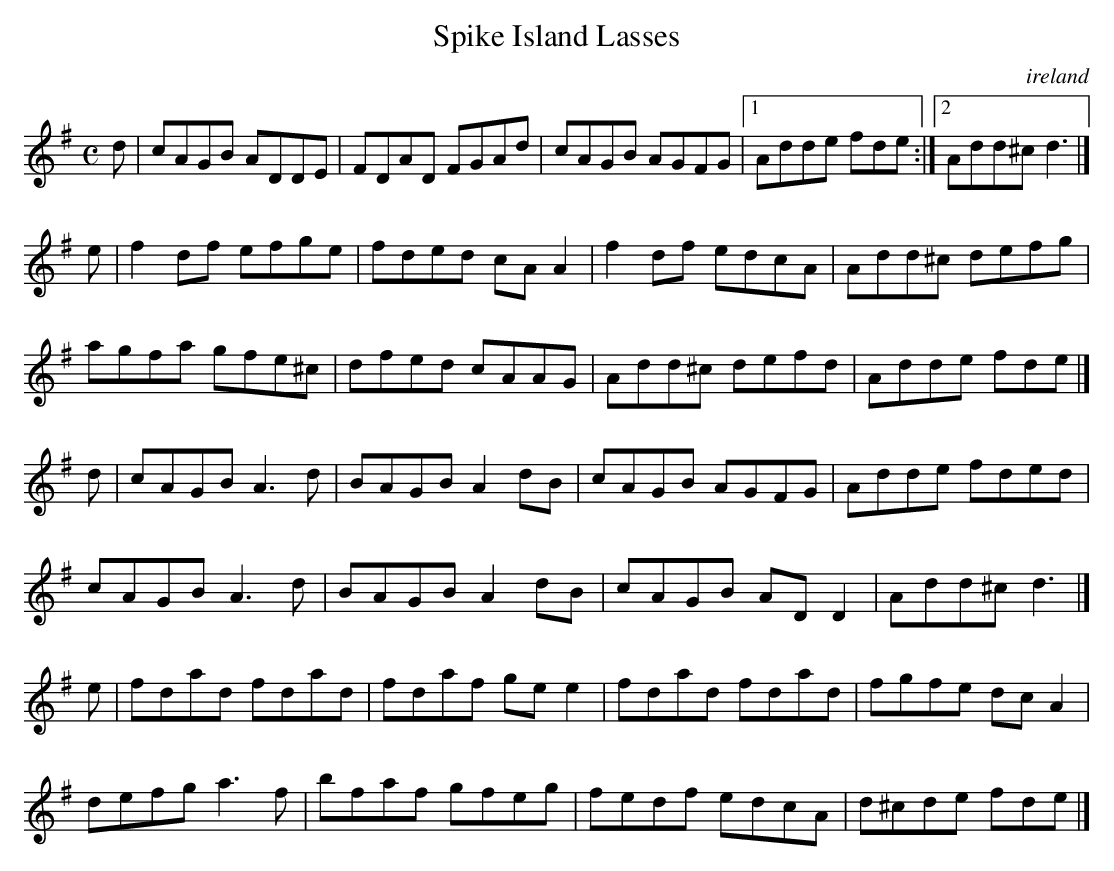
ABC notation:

X:1
T:Spike Island Lasses
O:ireland
M:C
L:1/8
K:D Mixolydian
d|cAGB ADDE|FDAD FGAd|cAGB AGFG|[1 Adde fde:|[2 Add^c d3|]!
e|f2df efge|fded cAA2|f2df edcA|Add^c defg|!
agfa gfe^c|dfed cAAG|Add^c defd|Adde fde|]!
d|cAGB A3d|BAGB A2dB|cAGB AGFG|Adde fded|!
cAGB A3d|BAGB A2dB|cAGB ADD2|Add^c d3|]!
e|fdad fdad|fdaf gee2|fdad fdad|fgfe dcA2|!
defg a3f|bfaf gfeg|fedf edcA|d^cde fde|]!
